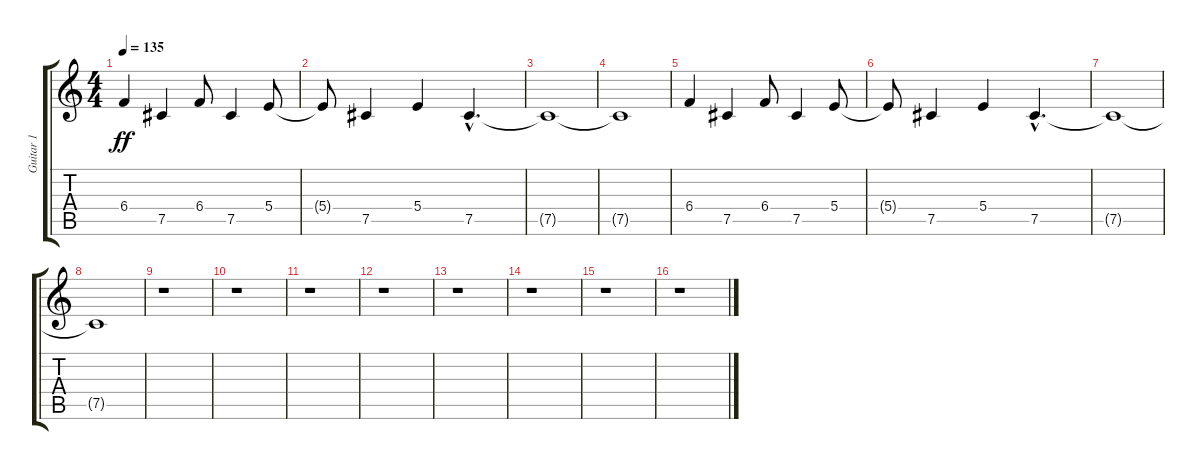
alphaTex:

\track ("Guitar 1" "Guitar 1") {instrument distortionguitar}
\staff {score tabs}
\tuning (Db4 Ab3 E3 B2 Gb2 Db2) {hide}
\ts (4 4)
\tempo 135
\clef g2
\ks c
6.4.4{dy ff} 7.5.4 6.4.8 7.5.4 5.4.8 |
5.4{t}.8 7.5.4 5.4.4 7.5{hac}.4{d} |
7.5{t}.1 |
7.5{t}.1 |
6.4.4 7.5.4 6.4.8 7.5.4 5.4.8 |
5.4{t}.8 7.5.4 5.4.4 7.5{hac}.4{d} |
7.5{t}.1 |
7.5{t}.1 |
r.1 |
r.1 |
r.1 |
r.1 |
r.1 |
r.1 |
r.1 |
r.1
